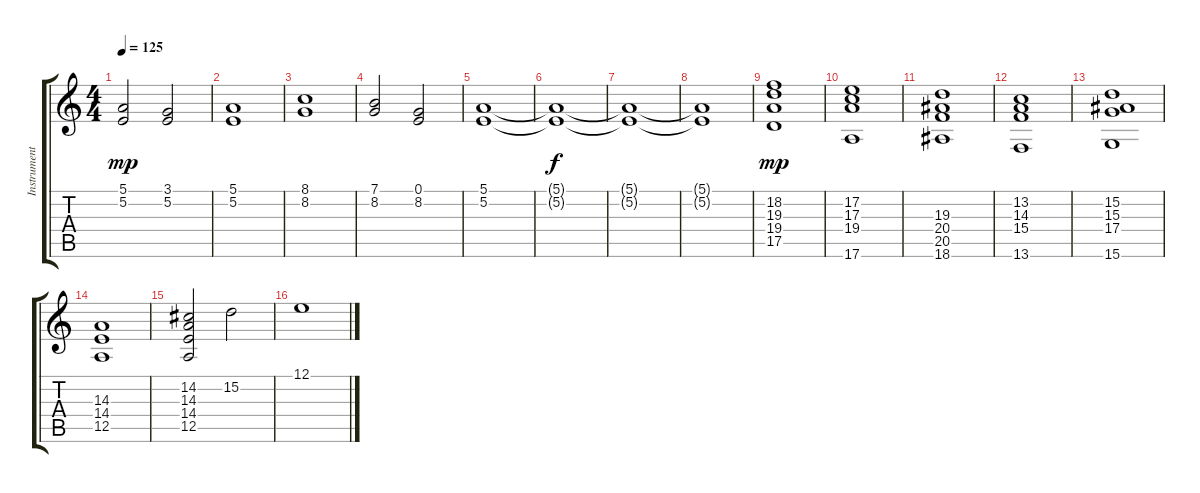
\track ("Instrument 3" "Instrument") {instrument accordion}
\staff {score tabs}
\tuning (E4 B3 G3 D3 A2 E2) {hide}
\ts (4 4)
\tempo 125
\clef g2
\ks c
(5.1 5.2).2{dy mp} (3.1 5.2).2 |
(5.1 5.2).1 |
(8.1 8.2).1 |
(7.1 8.2).2 (0.1 8.2).2 |
(5.1 5.2).1 |
(5.1{t} 5.2{t}).1{dy f} |
(5.1{t} 5.2{t}).1 |
(5.1{t} 5.2{t}).1 |
(18.2 19.3 19.4 17.5).1{dy mp} |
(17.2 17.3 19.4 17.6).1 |
(19.3 20.4 20.5 18.6).1 |
(13.2 14.3 15.4 13.6).1 |
(15.2 15.3 17.4 15.6).1 |
(14.3 14.4 12.5).1 |
(14.2 14.3 14.4 12.5).2 15.2.2 |
12.1.1
